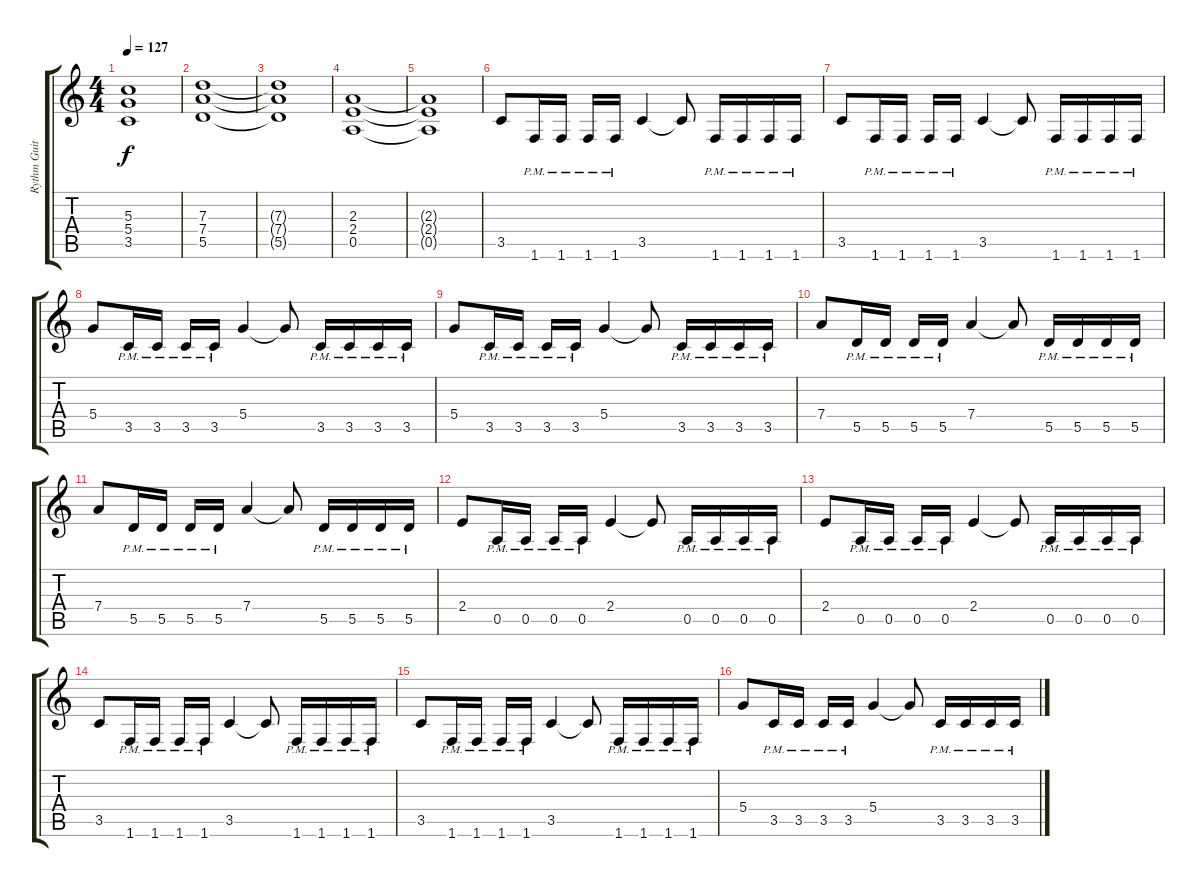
\track ("Rythm Guitar" "Rythm Guit") {instrument distortionguitar}
\staff {score tabs}
\tuning (E4 B3 G3 D3 A2 E2) {hide}
\ts (4 4)
\tempo 127
\clef g2
\ks c
(5.3{t} 5.4{t} 3.5{t}).1{dy f} |
(7.3 7.4 5.5).1 |
(7.3{t} 7.4{t} 5.5{t}).1 |
(2.3 2.4 0.5).1 |
(2.3{t} 2.4{t} 0.5{t}).1 |
3.5.8{volume 15} 1.6{pm}.16 1.6{pm}.16 1.6{pm}.16 1.6{pm}.16 3.5.4 3.5{t}.8 1.6{pm}.16 1.6{pm}.16 1.6{pm}.16 1.6{pm}.16 |
3.5.8 1.6{pm}.16 1.6{pm}.16 1.6{pm}.16 1.6{pm}.16 3.5.4 3.5{t}.8 1.6{pm}.16 1.6{pm}.16 1.6{pm}.16 1.6{pm}.16 |
5.4.8 3.5{pm}.16 3.5{pm}.16 3.5{pm}.16 3.5{pm}.16 5.4.4 5.4{t}.8 3.5{pm}.16 3.5{pm}.16 3.5{pm}.16 3.5{pm}.16 |
5.4.8 3.5{pm}.16 3.5{pm}.16 3.5{pm}.16 3.5{pm}.16 5.4.4 5.4{t}.8 3.5{pm}.16 3.5{pm}.16 3.5{pm}.16 3.5{pm}.16 |
7.4.8 5.5{pm}.16 5.5{pm}.16 5.5{pm}.16 5.5{pm}.16 7.4.4 7.4{t}.8 5.5{pm}.16 5.5{pm}.16 5.5{pm}.16 5.5{pm}.16 |
7.4.8 5.5{pm}.16 5.5{pm}.16 5.5{pm}.16 5.5{pm}.16 7.4.4 7.4{t}.8 5.5{pm}.16 5.5{pm}.16 5.5{pm}.16 5.5{pm}.16 |
2.4.8 0.5{pm}.16 0.5{pm}.16 0.5{pm}.16 0.5{pm}.16 2.4.4 2.4{t}.8 0.5{pm}.16 0.5{pm}.16 0.5{pm}.16 0.5{pm}.16 |
2.4.8 0.5{pm}.16 0.5{pm}.16 0.5{pm}.16 0.5{pm}.16 2.4.4 2.4{t}.8 0.5{pm}.16 0.5{pm}.16 0.5{pm}.16 0.5{pm}.16 |
3.5.8{volume 14} 1.6{pm}.16 1.6{pm}.16 1.6{pm}.16 1.6{pm}.16 3.5.4 3.5{t}.8 1.6{pm}.16 1.6{pm}.16 1.6{pm}.16 1.6{pm}.16 |
3.5.8{volume 12} 1.6{pm}.16 1.6{pm}.16 1.6{pm}.16 1.6{pm}.16 3.5.4 3.5{t}.8 1.6{pm}.16 1.6{pm}.16 1.6{pm}.16 1.6{pm}.16 |
5.4.8{volume 10} 3.5{pm}.16 3.5{pm}.16 3.5{pm}.16 3.5{pm}.16 5.4.4 5.4{t}.8 3.5{pm}.16 3.5{pm}.16 3.5{pm}.16 3.5{pm}.16
